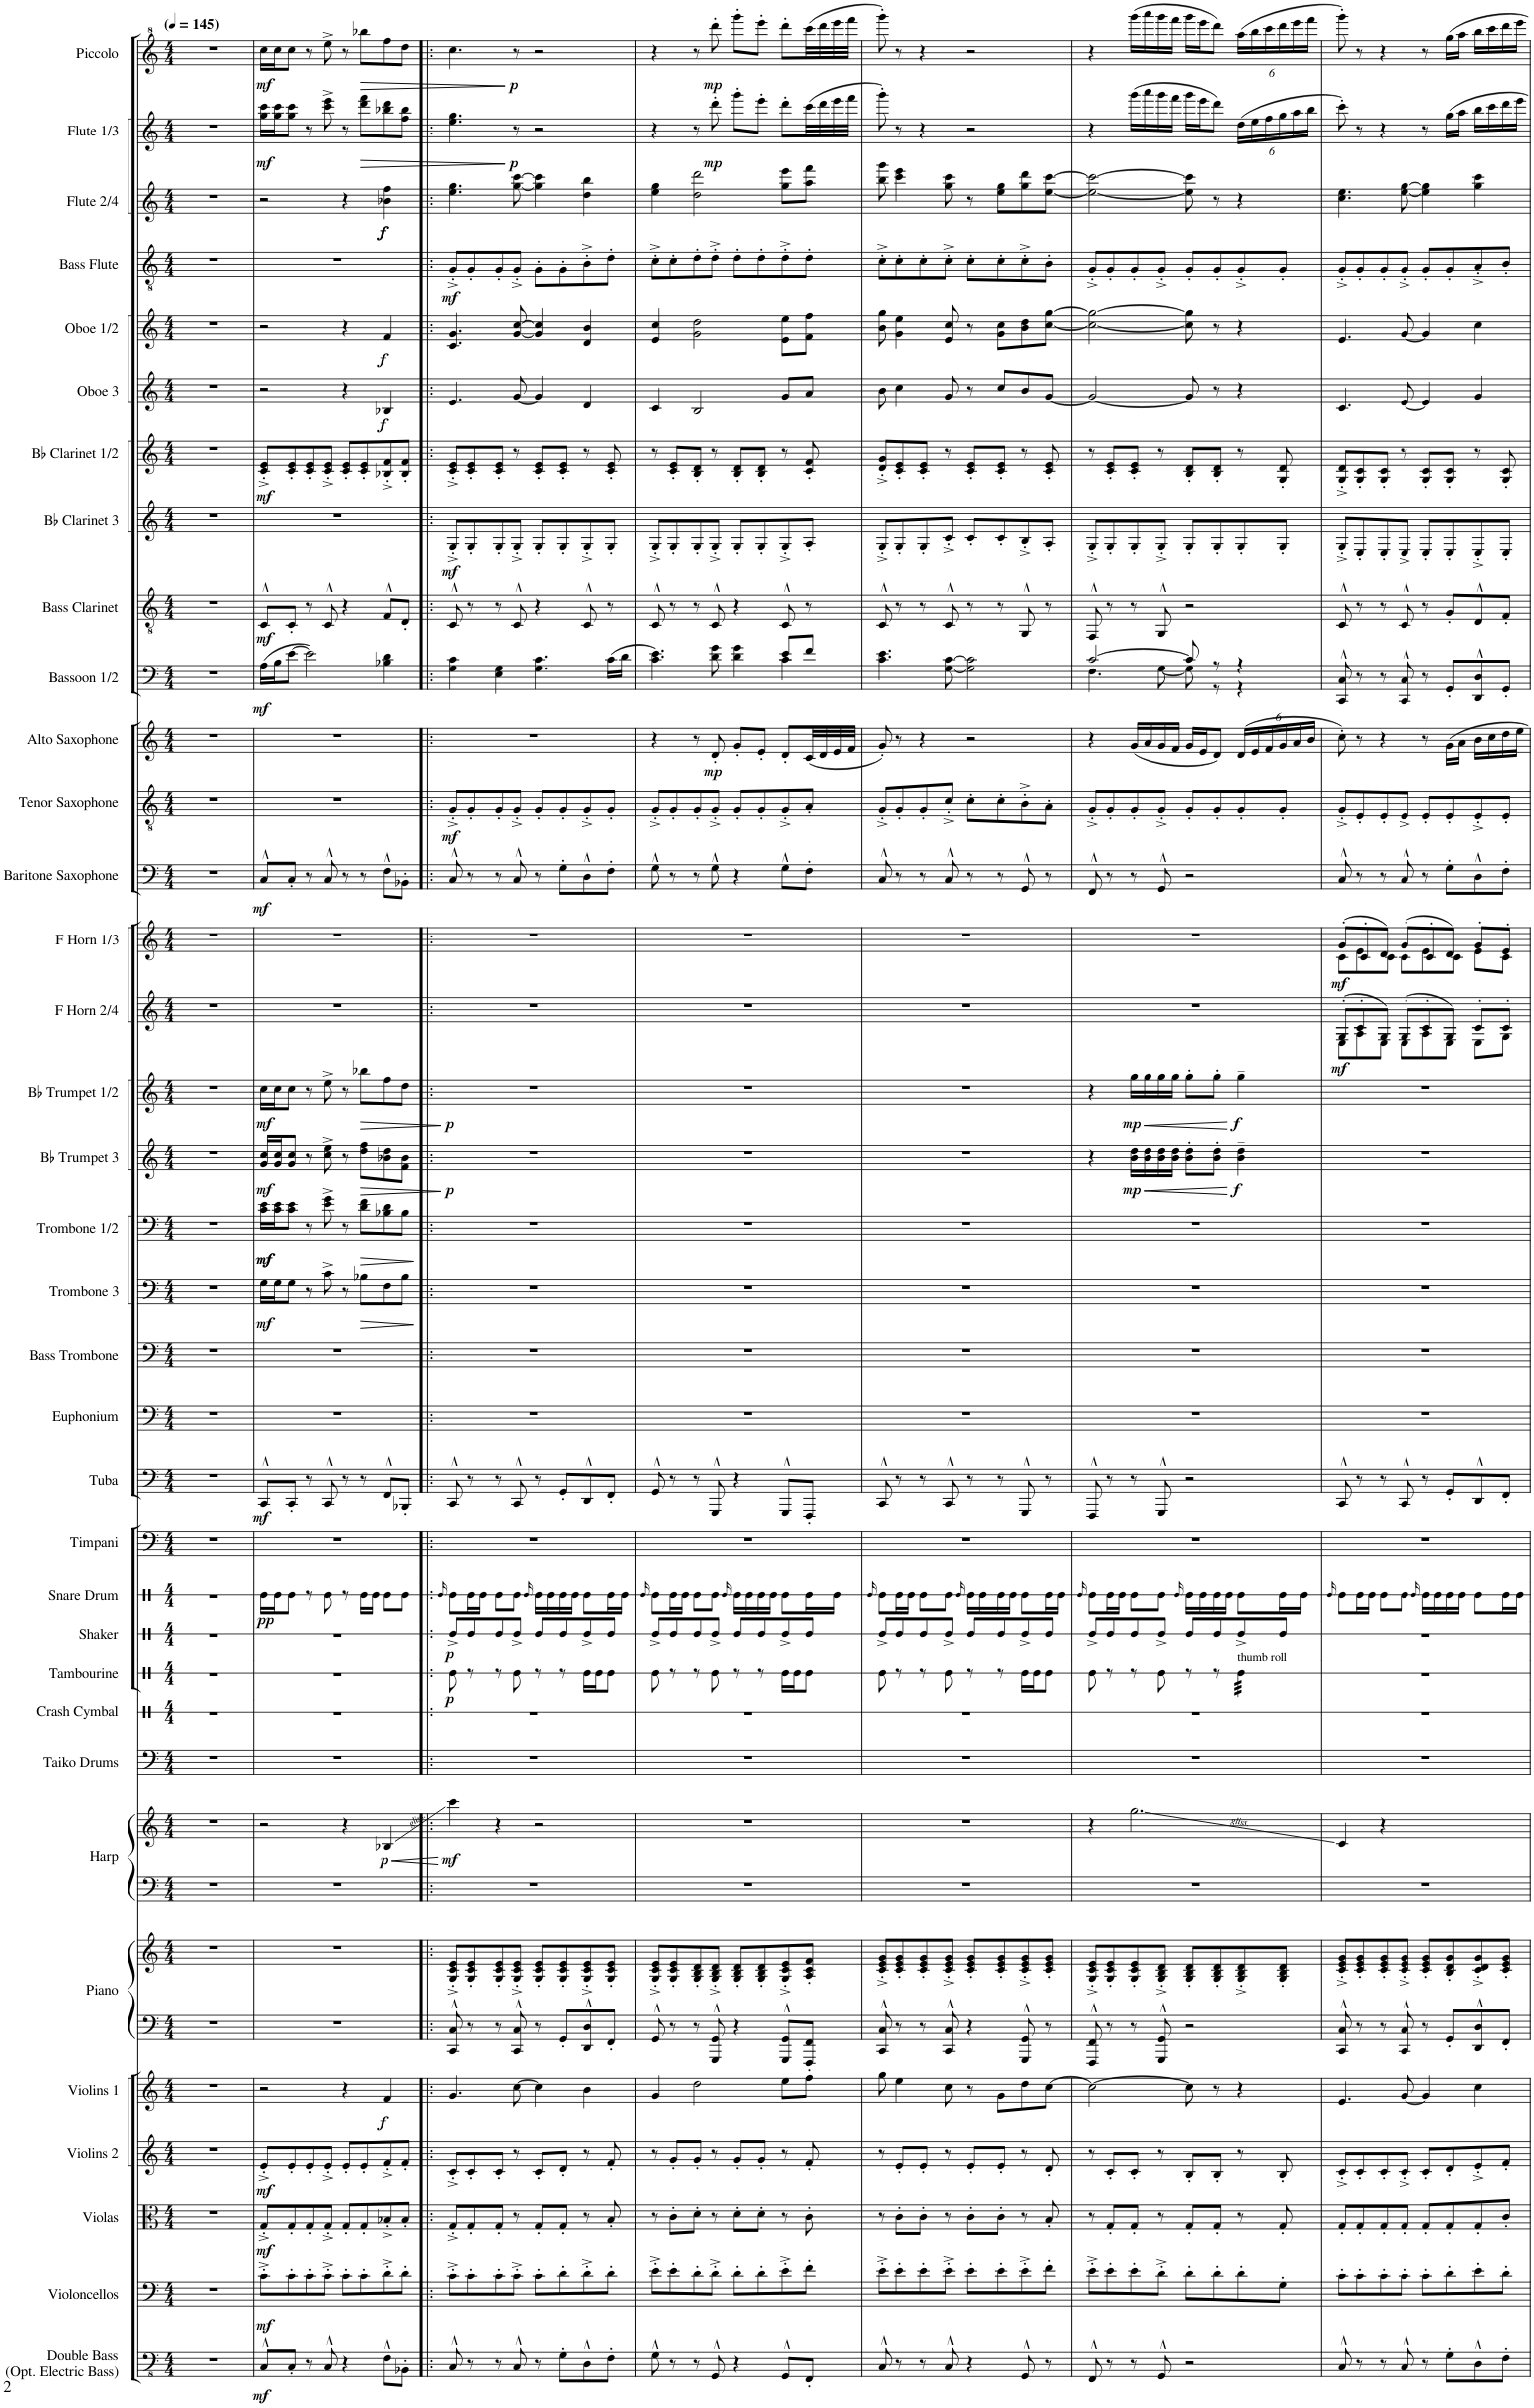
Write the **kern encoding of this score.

**kern	**dynam	**kern	**dynam	**kern	**dynam	**kern	**dynam	**kern	**dynam	**kern	**kern	**kern	**kern	**dynam	**kern	**kern	**kern	**dynam	**kern	**dynam	**kern	**dynam	**kern	**kern	**dynam	**kern	**kern	**kern	**dynam	**kern	**dynam	**kern	**dynam	**kern	**dynam	**kern	**dynam	**kern	**dynam	**kern	**dynam	**kern	**dynam	**kern	**dynam	**kern	**dynam	**kern	**dynam	**kern	**dynam	**kern	**dynam	**kern	**dynam	**kern	**dynam	**kern	**dynam	**kern	**dynam	**kern	**dynam	**kern	**dynam
*part35	*part35	*part34	*part34	*part33	*part33	*part32	*part32	*part31	*part31	*part30	*part30	*part29	*part29	*part29	*part28	*part27	*part26	*part26	*part25	*part25	*part24	*part24	*part23	*part22	*part22	*part21	*part20	*part19	*part19	*part18	*part18	*part17	*part17	*part16	*part16	*part15	*part15	*part14	*part14	*part13	*part13	*part12	*part12	*part11	*part11	*part10	*part10	*part9	*part9	*part8	*part8	*part7	*part7	*part6	*part6	*part5	*part5	*part4	*part4	*part3	*part3	*part2	*part2	*part1	*part1
*staff37	*staff37	*staff36	*staff36	*staff35	*staff35	*staff34	*staff34	*staff33	*staff33	*staff32	*staff31	*staff30	*staff29	*staff29/30	*staff28	*staff27	*staff26	*staff26	*staff25	*staff25	*staff24	*staff24	*staff23	*staff22	*staff22	*staff21	*staff20	*staff19	*staff19	*staff18	*staff18	*staff17	*staff17	*staff16	*staff16	*staff15	*staff15	*staff14	*staff14	*staff13	*staff13	*staff12	*staff12	*staff11	*staff11	*staff10	*staff10	*staff9	*staff9	*staff8	*staff8	*staff7	*staff7	*staff6	*staff6	*staff5	*staff5	*staff4	*staff4	*staff3	*staff3	*staff2	*staff2	*staff1	*staff1
*I"Double Bass  (Opt. Electric Bass)	*	*I"Violoncellos	*	*I"Violas	*	*I"Violins 2	*	*I"Violins 1	*	*I"Piano	*	*I"Harp	*	*	*I"Taiko Drums	*I"Crash Cymbal	*I"Tambourine	*	*I"Shaker	*	*I"Snare Drum	*	*I"Timpani	*I"Tuba	*	*I"Euphonium	*I"Bass Trombone	*I"Trombone 3	*	*I"Trombone 1/2	*	*I"Bb Trumpet 3	*	*I"Bb Trumpet 1/2	*	*I"F Horn 2/4	*	*I"F Horn 1/3	*	*I"Baritone Saxophone	*	*I"Tenor Saxophone	*	*I"Alto Saxophone	*	*I"Bassoon 1/2	*	*I"Bass Clarinet	*	*I"Bb Clarinet 3	*	*I"Bb Clarinet 1/2	*	*I"Oboe 3	*	*I"Oboe 1/2	*	*I"Bass Flute	*	*I"Flute 2/4	*	*I"Flute 1/3	*	*I"Piccolo	*
*I'Db.	*	*I'Vcs.	*	*I'Vlas.	*	*I'Vlns. 2	*	*I'Vlns. 1	*	*I'Pno.	*	*I'Hrp.	*	*	*I'T. Dr.	*I'Cr. Cym.	*I'Tamb.	*	*I'Sh.	*	*I'Sn. Dr.	*	*I'Timp.	*I'Tba.	*	*I'Euph.	*I'B. Tbn.	*I'Tbn. 3	*	*I'Tbn. 1/2	*	*I'Bb Tpt. 3	*	*I'Bb Tpt. 1/2	*	*I'F Hn. 2/4	*	*I'F Hn. 1/3	*	*I'Bar. Sax.	*	*I'T. Sax.	*	*I'A. Sax.	*	*I'Bsn. 1/2	*	*I'B. Cl.	*	*I'Bb Cl. 3	*	*I'Bb Cl. 1/2	*	*I'Ob. 3	*	*I'Ob. 1/2	*	*I'B. Fl.	*	*I'Fl. 2/4	*	*I'Fl. 1/3	*	*I'Picc.	*
*	*	*	*	*	*	*	*	*	*	*	*	*	*	*	*	*stria1	*stria1	*	*stria1	*	*stria1	*	*	*	*	*	*	*	*	*	*	*	*	*	*	*	*	*	*	*	*	*	*	*	*	*	*	*	*	*	*	*	*	*	*	*	*	*	*	*	*	*	*	*	*
*clefFv4	*	*clefF4	*	*clefC3	*	*clefG2	*	*clefG2	*	*clefF4	*clefG2	*clefF4	*clefG2	*	*clefF4	*clefX	*clefX	*	*clefX	*	*clefX	*	*clefF4	*clefF4	*	*clefF4	*clefF4	*clefF4	*	*clefF4	*	*clefG2	*	*clefG2	*	*clefG2	*	*clefG2	*	*clefF4	*	*clefGv2	*	*clefG2	*	*clefF4	*	*clefGv2	*	*clefG2	*	*clefG2	*	*clefG2	*	*clefG2	*	*clefGv2	*	*clefG2	*	*clefG2	*	*clefG^2	*
*	*	*	*	*	*	*	*	*	*	*	*	*	*	*	*	*	*	*	*	*	*	*	*	*	*	*	*	*	*	*	*	*ITrd1c2	*	*ITrd1c2	*	*ITrd4c7	*	*ITrd4c7	*	*ITrd12c21	*	*ITrd8c14	*	*ITrd5c9	*	*	*	*ITrd8c14	*	*ITrd1c2	*	*ITrd1c2	*	*	*	*	*	*	*	*	*	*	*	*ITrd-7c-12	*
*k[]	*	*k[]	*	*k[]	*	*k[]	*	*k[]	*	*k[]	*k[]	*k[]	*k[]	*	*k[]	*k[]	*k[]	*	*k[]	*	*k[]	*	*k[]	*k[]	*	*k[]	*k[]	*k[]	*	*k[]	*	*k[]	*	*k[]	*	*k[]	*	*k[]	*	*k[]	*	*k[]	*	*k[]	*	*k[]	*	*k[]	*	*k[]	*	*k[]	*	*k[]	*	*k[]	*	*k[]	*	*k[]	*	*k[]	*	*k[]	*
*M4/4	*	*M4/4	*	*M4/4	*	*M4/4	*	*M4/4	*	*M4/4	*M4/4	*M4/4	*M4/4	*	*M4/4	*M4/4	*M4/4	*	*M4/4	*	*M4/4	*	*M4/4	*M4/4	*	*M4/4	*M4/4	*M4/4	*	*M4/4	*	*M4/4	*	*M4/4	*	*M4/4	*	*M4/4	*	*M4/4	*	*M4/4	*	*M4/4	*	*M4/4	*	*M4/4	*	*M4/4	*	*M4/4	*	*M4/4	*	*M4/4	*	*M4/4	*	*M4/4	*	*M4/4	*	*M4/4	*
*MM145	*	*MM145	*	*MM145	*	*MM145	*	*MM145	*	*MM145	*MM145	*MM145	*MM145	*	*MM145	*MM145	*MM145	*	*MM145	*	*MM145	*	*MM145	*MM145	*	*MM145	*MM145	*MM145	*	*MM145	*	*MM145	*	*MM145	*	*MM145	*	*MM145	*	*MM145	*	*MM145	*	*MM145	*	*MM145	*	*MM145	*	*MM145	*	*MM145	*	*MM145	*	*MM145	*	*MM145	*	*MM145	*	*MM145	*	*MM145	*
=1	=1	=1	=1	=1	=1	=1	=1	=1	=1	=1	=1	=1	=1	=1	=1	=1	=1	=1	=1	=1	=1	=1	=1	=1	=1	=1	=1	=1	=1	=1	=1	=1	=1	=1	=1	=1	=1	=1	=1	=1	=1	=1	=1	=1	=1	=1	=1	=1	=1	=1	=1	=1	=1	=1	=1	=1	=1	=1	=1	=1	=1	=1	=1	=1	=1
1r	.	1r	.	1r	.	1r	.	1r	.	1r	1r	1r	1r	.	1r	1r	1r	.	1r	.	1r	.	1r	1r	.	1r	1r	1r	.	1r	.	1r	.	1r	.	1r	.	1r	.	1r	.	1r	.	1r	.	1r	.	1r	.	1r	.	1r	.	1r	.	1r	.	1r	.	1r	.	1r	.	1r	.
=2	=2	=2	=2	=2	=2	=2	=2	=2	=2	=2	=2	=2	=2	=2	=2	=2	=2	=2	=2	=2	=2	=2	=2	=2	=2	=2	=2	=2	=2	=2	=2	=2	=2	=2	=2	=2	=2	=2	=2	=2	=2	=2	=2	=2	=2	=2	=2	=2	=2	=2	=2	=2	=2	=2	=2	=2	=2	=2	=2	=2	=2	=2	=2	=2	=2
!	!LO:DY:b	!	!LO:DY:b	!	!LO:DY:b	!	!LO:DY:b	!	!	!	!	!	!	!	!	!	!	!	!	!	!	!LO:DY:b	!	!	!LO:DY:b	!	!	!	!LO:DY:b	!	!LO:DY:b	!	!	!	!	!	!	!	!	!	!	!	!	!	!	!	!	!	!	!	!	!	!	!	!	!	!	!	!	!	!	!	!	!	!
!	!	!	!	!	!	!	!	!	!	!	!	!	!	!	!	!	!	!	!	!	!	!	!	!	!	!	!	!	!	!	!LO:DY:n=1:b	!	!LO:DY:b	!	!LO:DY:b	!	!	!	!	!	!LO:DY:b	!	!	!	!	!	!LO:DY:b	!	!LO:DY:b	!	!	!	!LO:DY:b	!	!	!	!	!	!	!	!	!	!LO:DY:b	!	!LO:DY:b
8CC^^/L	mf	8c'^\L	mf	8G'^/L	mf	8e'^/L	mf	2r	.	1r	1r	1r	2r	.	1r	1r	1r	.	1r	.	16Re\LL	pp	1r	8CC^^/L	mf	1r	1r	16G\LL	mf	16c\ 16e\LL	mf mf	16g/ 16cc/LL	mf	16cc\LL	mf	1r	.	1r	.	8C^^/L	mf	1r	.	1r	.	(16A\LL	mf	8C^^/L	mf	1r	.	8c/'^ 8e/'^L	mf	2r	.	2r	.	1r	.	2r	.	16gg\ 16ccc\LL	mf	16ccc\LL	mf
.	.	.	.	.	.	.	.	.	.	.	.	.	.	.	.	.	.	.	.	.	16Re\J	.	.	.	.	.	.	16G\J	.	16c\ 16e\J	.	16g/ 16cc/J	.	16cc\J	.	.	.	.	.	.	.	.	.	.	.	16B\J	.	.	.	.	.	.	.	.	.	.	.	.	.	.	.	16gg\ 16ccc\J	.	16ccc\J	.
8CC'/J	.	8c'\	.	8G'/	.	8e'/	.	.	.	.	.	.	.	.	.	.	.	.	.	.	8Re\J	.	.	8CC'/J	.	.	.	8G\J	.	8c\ 8e\J	.	8g/ 8cc/J	.	8cc\J	.	.	.	.	.	8C'/J	.	.	.	.	.	[8e\J	.	8C'/J	.	.	.	8c/' 8e/'	.	.	.	.	.	.	.	.	.	8gg\ 8ccc\J	.	8ccc\J	.
8r	.	8c'\	.	8G'/	.	8e'/	.	.	.	.	.	.	.	.	.	.	.	.	.	.	8r	.	.	8r	.	.	.	8r	.	8r	.	8r	.	8r	.	.	.	.	.	8r	.	.	.	.	.	2e\])	.	8r	.	.	.	8c/' 8e/'	.	.	.	.	.	.	.	.	.	8r	.	8r	.
8CC^^/	.	8c'^\J	.	8G'^/J	.	8e'^/J	.	.	.	.	.	.	.	.	.	.	.	.	.	.	8Re\	.	.	8CC^^/	.	.	.	8c^\	.	8e\^ 8g\^	.	8cc\^ 8ee\^	.	8ee^\	.	.	.	.	.	8C^^/	.	.	.	.	.	.	.	8C^^/	.	.	.	8c/'^ 8e/'^J	.	.	.	.	.	.	.	.	.	8ccc\^ 8eee\^	.	8eee^\	.
4r	.	8c'\L	.	8G'/L	.	8e'/L	.	4r	.	.	.	.	4r	.	.	.	.	.	.	.	8r	.	.	8r	.	.	.	8r	.	8r	.	8r	.	8r	.	.	.	.	.	8r	.	.	.	.	.	.	.	4r	.	.	.	8c/' 8e/'L	.	4r	.	4r	.	.	.	4r	.	8r	.	8r	.
!	!	!	!	!	!	!	!	!	!	!	!	!	!	!	!	!	!	!	!	!	!	!	!	!	!	!	!	!	!LO:HP:b	!	!LO:HP:b	!	!LO:HP:b	!	!LO:HP:b	!	!	!	!	!	!	!	!	!	!	!	!	!	!	!	!	!	!	!	!	!	!	!	!	!	!	!	!LO:HP:b	!	!LO:HP:b
.	.	8c'\	.	8G'/	.	8e'/	.	.	.	.	.	.	.	.	.	.	.	.	.	.	16Re\LL	.	.	8r	.	.	.	8B-X\L	>	8d\ 8f\L	>	8dd\ 8ff\L	>	8bb-X\L	>	.	.	.	.	8r	.	.	.	.	.	.	.	.	.	.	.	8c/' 8e/'	.	.	.	.	.	.	.	.	.	8ddd\ 8fff\L	>	8bbb-X\L	>
.	.	.	.	.	.	.	.	.	.	.	.	.	.	.	.	.	.	.	.	.	16Re\JJ	.	.	.	.	.	.	.	.	.	.	.	.	.	.	.	.	.	.	.	.	.	.	.	.	.	.	.	.	.	.	.	.	.	.	.	.	.	.	.	.	.	.	.	.
!	!	!	!	!	!	!	!	!	!LO:DY:b	!	!	!	!	!LO:HP:b	!	!	!	!	!	!	!	!	!	!	!	!	!	!	!	!	!	!	!	!	!	!	!	!	!	!	!	!	!	!	!	!	!	!	!	!	!	!	!	!	!	!	!	!	!	!	!	!	!	!	!
!	!	!	!	!	!	!	!	!	!	!	!	!	!	!LO:DY:n=1:b	!	!	!	!	!	!	!	!	!	!	!	!	!	!	!	!	!	!	!	!	!	!	!	!	!	!	!	!	!	!	!	!	!	!	!	!	!	!	!	!	!LO:DY:b	!	!LO:DY:b	!	!	!	!LO:DY:b	!	!	!	!
!	!	!	!	!	!	!	!	!	!	!	!	!	!	!	!	!	!	!	!	!	!	!	!	!	!	!	!	!	!	!	!	!	!	!	!	!	!	!	!	!	!	!	!	!	!	!	!	!	!	!	!	!	!	!	!	!	!	!	!	!	!LO:DY:n=1:b	!	!	!	!
8FF^^\L	.	8d'^\	.	8B-X'^/	.	8f'^/	.	4f/	f	.	.	.	4B-X/	< p	.	.	.	.	.	.	8Re\L	.	.	8FF^^/L	.	.	.	8F\	.	8B-X\ 8d\	.	8b-X\ 8dd\	.	8ff\	.	.	.	.	.	8F^^\L	.	.	.	.	.	4B-X\ 4d\	.	8F^^/L	.	.	.	8B-X/'^ 8f/'^	.	4B-X/	f	4f/	f	.	.	4b-X\ 4ff\	f f	8bb-X\ 8ddd\	.	8fff\	.
8BBB-X'\J	.	8d'\J	.	8B-'/J	.	8f'/J	.	.	.	.	.	.	.	.	.	.	.	.	.	.	8Re\J	.	.	8BBB-X'/J	.	.	.	8B-\J	.	8B-\J	.	8f\ 8b-\J	.	8dd\J	.	.	.	.	.	8BB-X'\J	.	.	.	.	.	.	.	8D'/J	.	.	.	8B-/' 8f/'J	.	.	.	.	.	.	.	.	.	8ff\ 8bb-\J	.	8ddd\J	.
.	.	.	.	.	.	.	.	.	.	.	.	.	.	[	.	.	.	.	.	.	.	.	.	.	.	.	.	.	]	.	]	.	]	.	]	.	.	.	.	.	.	.	.	.	.	.	.	.	.	.	.	.	.	.	.	.	.	.	.	.	.	.	.	.	.
=3!|:	=3!|:	=3!|:	=3!|:	=3!|:	=3!|:	=3!|:	=3!|:	=3!|:	=3!|:	=3!|:	=3!|:	=3!|:	=3!|:	=3!|:	=3!|:	=3!|:	=3!|:	=3!|:	=3!|:	=3!|:	=3!|:	=3!|:	=3!|:	=3!|:	=3!|:	=3!|:	=3!|:	=3!|:	=3!|:	=3!|:	=3!|:	=3!|:	=3!|:	=3!|:	=3!|:	=3!|:	=3!|:	=3!|:	=3!|:	=3!|:	=3!|:	=3!|:	=3!|:	=3!|:	=3!|:	=3!|:	=3!|:	=3!|:	=3!|:	=3!|:	=3!|:	=3!|:	=3!|:	=3!|:	=3!|:	=3!|:	=3!|:	=3!|:	=3!|:	=3!|:	=3!|:	=3!|:	=3!|:	=3!|:	=3!|:
.	.	.	.	.	.	.	.	.	.	.	.	.	.	.	.	.	.	.	.	.	16qRe/	.	.	.	.	.	.	.	.	.	.	.	.	.	.	.	.	.	.	.	.	.	.	.	.	.	.	.	.	.	.	.	.	.	.	.	.	.	.	.	.	.	.	.	.
!	!	!	!	!	!	!	!	!	!	!	!	!	!	!LO:DY:b	!	!	!	!LO:DY:b	!	!LO:DY:b	!	!	!	!	!	!	!	!	!	!	!	!	!LO:DY:b	!	!LO:DY:b	!	!	!	!	!	!	!	!LO:DY:b	!	!	!	!	!	!	!	!LO:DY:b	!	!	!	!	!	!	!	!LO:DY:b	!	!	!	!	!	!
8CC^^/	.	8c'^\L	.	8G'^/L	.	8c'^/L	.	4.g/	.	8CC/^^ 8C/^^	8G/'^ 8c/'^ 8e/'^L	1r	4ccc\	mf	1r	1r	8Re\	p	8Re^/L	p	8Re\L	.	1r	8CC^^/	.	1r	1r	1r	.	1r	.	1r	p	1r	p	1r	.	1r	.	8C^^/	.	8G'^/L	mf	1r	.	4G\ 4c\	.	8C^^/	.	8G'^/L	mf	8c/'^ 8e/'^L	.	4.e/	.	4.c/ 4.g/	.	8G'^/L	mf	4.ee\ 4.gg\	.	4.ee\ 4.gg\	.	4.ccc\	.
8r	.	8c'\	.	8G'/	.	8c'/	.	.	.	8r	8G/' 8c/' 8e/'	.	.	.	.	.	8r	.	8Re/	.	16Re\L	.	.	8r	.	.	.	.	.	.	.	.	.	.	.	.	.	.	.	8r	.	8G'/	.	.	.	.	.	8r	.	8G'/	.	8c/' 8e/'	.	.	.	.	.	8G'/	.	.	.	.	.	.	.
.	.	.	.	.	.	.	.	.	.	.	.	.	.	.	.	.	.	.	.	.	16Re\JJ	.	.	.	.	.	.	.	.	.	.	.	.	.	.	.	.	.	.	.	.	.	.	.	.	.	.	.	.	.	.	.	.	.	.	.	.	.	.	.	.	.	.	.	.
8r	.	8c'\	.	8G'/J	.	8c'/J	.	.	.	8r	8G/' 8c/' 8e/'	.	4r	.	.	.	8r	.	8Re/	.	8Re\L	.	.	8r	.	.	.	.	.	.	.	.	.	.	.	.	.	.	.	8r	.	8G'/	.	.	.	4E\ 4G\	.	8r	.	8G'/	.	8c/' 8e/'J	.	.	.	.	.	8G'/	.	.	.	.	.	.	.
!	!	!	!	!	!	!	!	!	!	!	!	!	!	!	!	!	!	!	!	!	!	!	!	!	!	!	!	!	!	!	!	!	!	!	!	!	!	!	!	!	!	!	!	!	!	!	!	!	!	!	!	!	!	!	!	!	!	!	!	!	!	!	!LO:DY:n=1:b	!	!LO:DY:n=1:b
8CC^^/	.	8c'^\J	.	8r	.	8r	.	[8cc\	.	8CC/^^ 8C/^^	8G/'^ 8c/'^ 8e/'^J	.	.	.	.	.	8Re\	.	8Re^/J	.	8Re\J	.	.	8CC^^/	.	.	.	.	.	.	.	.	.	.	.	.	.	.	.	8C^^/	.	8G'^/J	.	.	.	.	.	8C^^/	.	8G'^/J	.	8r	.	[8g/	.	[8g/ [8cc/	.	8G'^/J	.	[8gg\ [8ccc\	.	8r	] p	8r	] p
.	.	.	.	.	.	.	.	.	.	.	.	.	.	.	.	.	.	.	.	.	16qRe/	.	.	.	.	.	.	.	.	.	.	.	.	.	.	.	.	.	.	.	.	.	.	.	.	.	.	.	.	.	.	.	.	.	.	.	.	.	.	.	.	.	.	.	.
8r	.	8c'\L	.	8G'/L	.	8c'/L	.	4cc\]	.	8r	8G/' 8c/' 8e/'L	.	2r	.	.	.	8r	.	8Re/L	.	16Re\LL	.	.	8r	.	.	.	.	.	.	.	.	.	.	.	.	.	.	.	8r	.	8G'/L	.	.	.	4.G\ 4.c\	.	4r	.	8G'/L	.	8c/' 8e/'L	.	4g/]	.	4g/] 4cc/]	.	8G'\L	.	4gg\] 4ccc\]	.	2r	.	2r	.
.	.	.	.	.	.	.	.	.	.	.	.	.	.	.	.	.	.	.	.	.	16Re\	.	.	.	.	.	.	.	.	.	.	.	.	.	.	.	.	.	.	.	.	.	.	.	.	.	.	.	.	.	.	.	.	.	.	.	.	.	.	.	.	.	.	.	.
8GG'\L	.	8d'\	.	8G'/J	.	8d'/J	.	.	.	8GG'/L	8G/' 8c/' 8e/'	.	.	.	.	.	8r	.	8Re/	.	16Re\	.	.	8GG'/L	.	.	.	.	.	.	.	.	.	.	.	.	.	.	.	8G'\L	.	8G'/	.	.	.	.	.	.	.	8G'/	.	8c/' 8e/'J	.	.	.	.	.	8G'\	.	.	.	.	.	.	.
.	.	.	.	.	.	.	.	.	.	.	.	.	.	.	.	.	.	.	.	.	16Re\JJ	.	.	.	.	.	.	.	.	.	.	.	.	.	.	.	.	.	.	.	.	.	.	.	.	.	.	.	.	.	.	.	.	.	.	.	.	.	.	.	.	.	.	.	.
8DD^^\	.	8d'^\	.	8r	.	8r	.	4b\	.	8DD/^^ 8D/^^	8G/'^ 8c/'^ 8e/'^	.	.	.	.	.	16Re\LL	.	8Re^/	.	8Re\L	.	.	8DD^^/	.	.	.	.	.	.	.	.	.	.	.	.	.	.	.	8D^^\	.	8G'^/	.	.	.	.	.	8C^^/	.	8G'^/	.	8r	.	4d/	.	4d/ 4b/	.	8B'^\	.	4dd\ 4bb\	.	.	.	.	.
.	.	.	.	.	.	.	.	.	.	.	.	.	.	.	.	.	16Re\J	.	.	.	.	.	.	.	.	.	.	.	.	.	.	.	.	.	.	.	.	.	.	.	.	.	.	.	.	.	.	.	.	.	.	.	.	.	.	.	.	.	.	.	.	.	.	.	.
8FF'\J	.	8d'\J	.	8B'/	.	8f'/	.	.	.	8FF'/J	8G/' 8c/' 8e/'J	.	.	.	.	.	8Re\J	.	8Re/J	.	16Re\L	.	.	8FF'/J	.	.	.	.	.	.	.	.	.	.	.	.	.	.	.	8F'\J	.	8G'/J	.	.	.	(16c\LL	.	8r	.	8G'/J	.	8c/' 8e/'	.	.	.	.	.	8d'\J	.	.	.	.	.	.	.
.	.	.	.	.	.	.	.	.	.	.	.	.	.	.	.	.	.	.	.	.	16Re\JJ	.	.	.	.	.	.	.	.	.	.	.	.	.	.	.	.	.	.	.	.	.	.	.	.	16d\JJ	.	.	.	.	.	.	.	.	.	.	.	.	.	.	.	.	.	.	.
=4	=4	=4	=4	=4	=4	=4	=4	=4	=4	=4	=4	=4	=4	=4	=4	=4	=4	=4	=4	=4	=4	=4	=4	=4	=4	=4	=4	=4	=4	=4	=4	=4	=4	=4	=4	=4	=4	=4	=4	=4	=4	=4	=4	=4	=4	=4	=4	=4	=4	=4	=4	=4	=4	=4	=4	=4	=4	=4	=4	=4	=4	=4	=4	=4	=4
.	.	.	.	.	.	.	.	.	.	.	.	.	.	.	.	.	.	.	.	.	16qRe/	.	.	.	.	.	.	.	.	.	.	.	.	.	.	.	.	.	.	.	.	.	.	.	.	.	.	.	.	.	.	.	.	.	.	.	.	.	.	.	.	.	.	.	.
*	*	*	*	*	*	*	*	*	*	*	*	*	*	*	*	*	*	*	*	*	*	*	*	*	*	*	*	*	*	*	*	*	*	*	*	*	*	*	*	*	*	*	*	*	*	*^	*	*	*	*	*	*	*	*	*	*	*	*	*	*	*	*	*	*	*
8GG^^\	.	8e'^\L	.	8r	.	8r	.	4g/	.	8GG^^/	8G/'^ 8c/'^ 8e/'^L	1r	1r	.	1r	1r	8Re\	.	8Re^/L	.	8Re\L	.	1r	8GG^^/	.	1r	1r	1r	.	1r	.	1r	.	1r	.	1r	.	1r	.	8G^^\	.	8G'^/L	.	4r	.	4.c\ 4.e\)	2.ryy	.	8C^^/	.	8G'^/L	.	8r	.	4c/	.	4e/ 4cc/	.	8c'^\L	.	4ee\ 4gg\	.	4r	.	4r	.
8r	.	8e'\	.	8c'\L	.	8g'/L	.	.	.	8r	8G/' 8c/' 8e/'	.	.	.	.	.	8r	.	8Re/	.	16Re\L	.	.	8r	.	.	.	.	.	.	.	.	.	.	.	.	.	.	.	8r	.	8G'/	.	.	.	.	.	.	8r	.	8G'/	.	8c/' 8e/'L	.	.	.	.	.	8c'\	.	.	.	.	.	.	.
.	.	.	.	.	.	.	.	.	.	.	.	.	.	.	.	.	.	.	.	.	16Re\JJ	.	.	.	.	.	.	.	.	.	.	.	.	.	.	.	.	.	.	.	.	.	.	.	.	.	.	.	.	.	.	.	.	.	.	.	.	.	.	.	.	.	.	.	.	.
8r	.	8d'\	.	8d'\J	.	8g'/J	.	2dd\	.	8r	8G/' 8B/' 8d/'	.	.	.	.	.	8r	.	8Re/	.	8Re\L	.	.	8r	.	.	.	.	.	.	.	.	.	.	.	.	.	.	.	8r	.	8G'/	.	8r	.	.	.	.	8r	.	8G'/	.	8B/' 8d/'J	.	2B/	.	2g\ 2dd\	.	8d'\	.	2dd\ 2ddd\	.	8r	.	8r	.
!	!	!	!	!	!	!	!	!	!	!	!	!	!	!	!	!	!	!	!	!	!	!	!	!	!	!	!	!	!	!	!	!	!	!	!	!	!	!	!	!	!	!	!	!	!LO:DY:b	!	!	!	!	!	!	!	!	!	!	!	!	!	!	!	!	!	!	!LO:DY:b	!	!LO:DY:b
8GGG^^/	.	8d'^\J	.	8r	.	8r	.	.	.	8GGG/^^ 8GG/^^	8G/'^ 8B/'^ 8d/'^J	.	.	.	.	.	8Re\	.	8Re^/J	.	8Re\J	.	.	8GGG^^/	.	.	.	.	.	.	.	.	.	.	.	.	.	.	.	8G^^\	.	8G'^/J	.	8d'/	mp	8d\ 8g\	.	.	8C^^/	.	8G'^/J	.	8r	.	.	.	.	.	8d'^\J	.	.	.	8ddd'\	mp	8dddd'\	mp
.	.	.	.	.	.	.	.	.	.	.	.	.	.	.	.	.	.	.	.	.	16qRe/	.	.	.	.	.	.	.	.	.	.	.	.	.	.	.	.	.	.	.	.	.	.	.	.	.	.	.	.	.	.	.	.	.	.	.	.	.	.	.	.	.	.	.	.	.
4r	.	8d'\L	.	8d'\L	.	8g'/L	.	.	.	4r	8G/' 8B/' 8d/'L	.	.	.	.	.	8r	.	8Re/L	.	16Re\LL	.	.	4r	.	.	.	.	.	.	.	.	.	.	.	.	.	.	.	4r	.	8G'/L	.	8g'/L	.	4d\ 4g\	.	.	4r	.	8G'/L	.	8B/' 8d/'L	.	.	.	.	.	8d'\L	.	.	.	8ggg'\L	.	8gggg'\L	.
.	.	.	.	.	.	.	.	.	.	.	.	.	.	.	.	.	.	.	.	.	16Re\	.	.	.	.	.	.	.	.	.	.	.	.	.	.	.	.	.	.	.	.	.	.	.	.	.	.	.	.	.	.	.	.	.	.	.	.	.	.	.	.	.	.	.	.	.
.	.	8d'\	.	8d'\J	.	8g'/J	.	.	.	.	8G/' 8B/' 8d/'	.	.	.	.	.	8r	.	8Re/	.	16Re\	.	.	.	.	.	.	.	.	.	.	.	.	.	.	.	.	.	.	.	.	8G'/	.	8e'/J	.	.	.	.	.	.	8G'/	.	8B/' 8d/'J	.	.	.	.	.	8d'\	.	.	.	8eee'\J	.	8eeee'\J	.
.	.	.	.	.	.	.	.	.	.	.	.	.	.	.	.	.	.	.	.	.	16Re\JJ	.	.	.	.	.	.	.	.	.	.	.	.	.	.	.	.	.	.	.	.	.	.	.	.	.	.	.	.	.	.	.	.	.	.	.	.	.	.	.	.	.	.	.	.	.
8GGG^^/L	.	8e'^\	.	8r	.	8r	.	8ee\L	.	8GGG/^^ 8GG/^^L	8G/'^ 8c/'^ 8e/'^	.	.	.	.	.	16Re\LL	.	8Re^/	.	8Re\L	.	.	8GGG^^/L	.	.	.	.	.	.	.	.	.	.	.	.	.	.	.	8G^^\L	.	8G'^/	.	8d'/L	.	8e/L	4c\	.	8C^^/	.	8G'^/	.	8r	.	8g/L	.	8e\ 8ee\L	.	8d'^\	.	8gg\ 8eee\L	.	8ddd'\L	.	8dddd'\L	.
.	.	.	.	.	.	.	.	.	.	.	.	.	.	.	.	.	16Re\J	.	.	.	.	.	.	.	.	.	.	.	.	.	.	.	.	.	.	.	.	.	.	.	.	.	.	.	.	.	.	.	.	.	.	.	.	.	.	.	.	.	.	.	.	.	.	.	.	.
8FFF'/J	.	8f'\J	.	8c'\	.	8f'/	.	8ff\J	.	8FFF/' 8FF/'J	8A/' 8c/' 8f/'J	.	.	.	.	.	8Re\J	.	8Re/J	.	16Re\L	.	.	8FFF'/J	.	.	.	.	.	.	.	.	.	.	.	.	.	.	.	8F'\J	.	8A'/J	.	(32c/LL	.	8f/J	.	.	8r	.	8A'/J	.	8c/' 8f/'	.	8a/J	.	8f\ 8ff\J	.	8d'\J	.	8aa\ 8fff\J	.	(32ccc\LL	.	(32cccc\LL	.
.	.	.	.	.	.	.	.	.	.	.	.	.	.	.	.	.	.	.	.	.	.	.	.	.	.	.	.	.	.	.	.	.	.	.	.	.	.	.	.	.	.	.	.	32d/	.	.	.	.	.	.	.	.	.	.	.	.	.	.	.	.	.	.	32ddd\	.	32dddd\	.
.	.	.	.	.	.	.	.	.	.	.	.	.	.	.	.	.	.	.	.	.	16Re\JJ	.	.	.	.	.	.	.	.	.	.	.	.	.	.	.	.	.	.	.	.	.	.	32e/	.	.	.	.	.	.	.	.	.	.	.	.	.	.	.	.	.	.	32eee\	.	32eeee\	.
.	.	.	.	.	.	.	.	.	.	.	.	.	.	.	.	.	.	.	.	.	.	.	.	.	.	.	.	.	.	.	.	.	.	.	.	.	.	.	.	.	.	.	.	32f/JJJ	.	.	.	.	.	.	.	.	.	.	.	.	.	.	.	.	.	.	32fff\JJJ	.	32ffff\JJJ	.
*	*	*	*	*	*	*	*	*	*	*	*	*	*	*	*	*	*	*	*	*	*	*	*	*	*	*	*	*	*	*	*	*	*	*	*	*	*	*	*	*	*	*	*	*	*	*v	*v	*	*	*	*	*	*	*	*	*	*	*	*	*	*	*	*	*	*	*
=5	=5	=5	=5	=5	=5	=5	=5	=5	=5	=5	=5	=5	=5	=5	=5	=5	=5	=5	=5	=5	=5	=5	=5	=5	=5	=5	=5	=5	=5	=5	=5	=5	=5	=5	=5	=5	=5	=5	=5	=5	=5	=5	=5	=5	=5	=5	=5	=5	=5	=5	=5	=5	=5	=5	=5	=5	=5	=5	=5	=5	=5	=5	=5	=5	=5
.	.	.	.	.	.	.	.	.	.	.	.	.	.	.	.	.	.	.	.	.	16qRe/	.	.	.	.	.	.	.	.	.	.	.	.	.	.	.	.	.	.	.	.	.	.	.	.	.	.	.	.	.	.	.	.	.	.	.	.	.	.	.	.	.	.	.	.
8CC^^/	.	8e'^\L	.	8r	.	8r	.	8gg\	.	8CC/^^ 8C/^^	8c/'^ 8e/'^ 8g/'^L	1r	1r	.	1r	1r	8Re\	.	8Re^/L	.	8Re\L	.	1r	8CC^^/	.	1r	1r	1r	.	1r	.	1r	.	1r	.	1r	.	1r	.	8C^^/	.	8G'^/L	.	8g'/)	.	4.c\ 4.e\	.	8C^^/	.	8G'^/L	.	8d/'^ 8g/'^L	.	8b\	.	8b\ 8gg\	.	8c'^\L	.	8bb\ 8ggg\	.	8ggg'\)	.	8gggg'\)	.
8r	.	8e'\	.	8c'\L	.	8e'/L	.	4ee\	.	8r	8c/' 8e/' 8g/'	.	.	.	.	.	8r	.	8Re/	.	16Re\L	.	.	8r	.	.	.	.	.	.	.	.	.	.	.	.	.	.	.	8r	.	8G'/	.	8r	.	.	.	8r	.	8G'/	.	8c/' 8e/'	.	4cc\	.	4g\ 4ee\	.	8c'\	.	4ccc\ 4eee\	.	8r	.	8r	.
.	.	.	.	.	.	.	.	.	.	.	.	.	.	.	.	.	.	.	.	.	16Re\JJ	.	.	.	.	.	.	.	.	.	.	.	.	.	.	.	.	.	.	.	.	.	.	.	.	.	.	.	.	.	.	.	.	.	.	.	.	.	.	.	.	.	.	.	.
8r	.	8e'\	.	8c'\J	.	8e'/J	.	.	.	8r	8c/' 8e/' 8g/'	.	.	.	.	.	8r	.	8Re/	.	8Re\L	.	.	8r	.	.	.	.	.	.	.	.	.	.	.	.	.	.	.	8r	.	8G'/	.	4r	.	.	.	8r	.	8G'/	.	8c/' 8e/'J	.	.	.	.	.	8c'\	.	.	.	4r	.	4r	.
8CC^^/	.	8e'^\J	.	8r	.	8r	.	8cc\	.	8CC/^^ 8C/^^	8c/'^ 8e/'^ 8g/'^J	.	.	.	.	.	8Re\	.	8Re^/J	.	8Re\J	.	.	8CC^^/	.	.	.	.	.	.	.	.	.	.	.	.	.	.	.	8C^^/	.	8c'^/J	.	.	.	[<8G\ [8c\	.	8C^^/	.	8c'^/J	.	8r	.	8g/	.	8e/ 8cc/	.	8c'^\J	.	8gg\ 8ccc\	.	.	.	.	.
.	.	.	.	.	.	.	.	.	.	.	.	.	.	.	.	.	.	.	.	.	16qRe/	.	.	.	.	.	.	.	.	.	.	.	.	.	.	.	.	.	.	.	.	.	.	.	.	.	.	.	.	.	.	.	.	.	.	.	.	.	.	.	.	.	.	.	.
4r	.	8e'\L	.	8c'\L	.	8e'/L	.	8r	.	4r	8c/' 8e/' 8g/'L	.	.	.	.	.	8r	.	8Re/L	.	16Re\LL	.	.	8r	.	.	.	.	.	.	.	.	.	.	.	.	.	.	.	8r	.	8c'\L	.	2r	.	2G\] 2c\]	.	8r	.	8c'/L	.	8c/' 8e/'L	.	8r	.	8r	.	8c'\L	.	8r	.	2r	.	2r	.
.	.	.	.	.	.	.	.	.	.	.	.	.	.	.	.	.	.	.	.	.	16Re\	.	.	.	.	.	.	.	.	.	.	.	.	.	.	.	.	.	.	.	.	.	.	.	.	.	.	.	.	.	.	.	.	.	.	.	.	.	.	.	.	.	.	.	.
.	.	8e'\	.	8c'\J	.	8e'/J	.	8g\L	.	.	8c/' 8e/' 8g/'	.	.	.	.	.	8r	.	8Re/	.	16Re\	.	.	8r	.	.	.	.	.	.	.	.	.	.	.	.	.	.	.	8r	.	8c'\	.	.	.	.	.	8r	.	8c'/	.	8c/' 8e/'J	.	8cc/L	.	8g\ 8cc\L	.	8c'\	.	8ee\ 8gg\L	.	.	.	.	.
.	.	.	.	.	.	.	.	.	.	.	.	.	.	.	.	.	.	.	.	.	16Re\JJ	.	.	.	.	.	.	.	.	.	.	.	.	.	.	.	.	.	.	.	.	.	.	.	.	.	.	.	.	.	.	.	.	.	.	.	.	.	.	.	.	.	.	.	.
8GGG^^/	.	8e'^\	.	8r	.	8r	.	8dd\	.	8GGG/^^ 8GG/^^	8c/'^ 8e/'^ 8g/'^	.	.	.	.	.	16Re\LL	.	8Re^/	.	8Re\L	.	.	8GGG^^/	.	.	.	.	.	.	.	.	.	.	.	.	.	.	.	8GG^^/	.	8B'^\	.	.	.	.	.	8GG^^/	.	8B'^/	.	8r	.	8b/	.	8b\ 8dd\	.	8c'^\	.	8gg\ 8ddd\	.	.	.	.	.
.	.	.	.	.	.	.	.	.	.	.	.	.	.	.	.	.	16Re\J	.	.	.	.	.	.	.	.	.	.	.	.	.	.	.	.	.	.	.	.	.	.	.	.	.	.	.	.	.	.	.	.	.	.	.	.	.	.	.	.	.	.	.	.	.	.	.	.
8r	.	8f'\J	.	8B'/	.	8d'/	.	[8cc\J	.	8r	8c/' 8e/' 8g/'J	.	.	.	.	.	8Re\J	.	8Re/J	.	16Re\L	.	.	8r	.	.	.	.	.	.	.	.	.	.	.	.	.	.	.	8r	.	8A'\J	.	.	.	.	.	8r	.	8A'/J	.	8c/' 8e/'	.	[8g/J	.	[8cc\ [8gg\J	.	8B'\J	.	[8ee\ [8ccc\J	.	.	.	.	.
.	.	.	.	.	.	.	.	.	.	.	.	.	.	.	.	.	.	.	.	.	16Re\JJ	.	.	.	.	.	.	.	.	.	.	.	.	.	.	.	.	.	.	.	.	.	.	.	.	.	.	.	.	.	.	.	.	.	.	.	.	.	.	.	.	.	.	.	.
=6	=6	=6	=6	=6	=6	=6	=6	=6	=6	=6	=6	=6	=6	=6	=6	=6	=6	=6	=6	=6	=6	=6	=6	=6	=6	=6	=6	=6	=6	=6	=6	=6	=6	=6	=6	=6	=6	=6	=6	=6	=6	=6	=6	=6	=6	=6	=6	=6	=6	=6	=6	=6	=6	=6	=6	=6	=6	=6	=6	=6	=6	=6	=6	=6	=6
.	.	.	.	.	.	.	.	.	.	.	.	.	.	.	.	.	.	.	.	.	16qRe/	.	.	.	.	.	.	.	.	.	.	.	.	.	.	.	.	.	.	.	.	.	.	.	.	.	.	.	.	.	.	.	.	.	.	.	.	.	.	.	.	.	.	.	.
*	*	*	*	*	*	*	*	*	*	*	*	*	*	*	*	*	*	*	*	*	*	*	*	*	*	*	*	*	*	*	*	*	*	*	*	*	*	*	*	*	*	*	*	*	*	*^	*	*	*	*	*	*	*	*	*	*	*	*	*	*	*	*	*	*	*
8FFF^^/	.	8e'^\L	.	8r	.	8r	.	2cc\_	.	8FFF/^^ 8FF/^^	8G/'^ 8c/'^ 8e/'^L	1r	4r	.	1r	1r	8Re\	.	8Re^/L	.	8Re\L	.	1r	8FFF^^/	.	1r	1r	1r	.	1r	.	4r	.	4r	.	1r	.	1r	.	8FF^^/	.	8G'^/L	.	4r	.	[2c/	4.F\	.	8FF^^/	.	8G'^/L	.	8r	.	2g/_	.	2cc\_ 2gg\_	.	8G'^/L	.	2ee\_ 2ccc\_	.	4r	.	4r	.
8r	.	8e'\	.	8G'/L	.	8c'/L	.	.	.	8r	8G/' 8c/' 8e/'	.	.	.	.	.	8r	.	8Re/	.	16Re\L	.	.	8r	.	.	.	.	.	.	.	.	.	.	.	.	.	.	.	8r	.	8G'/	.	.	.	.	.	.	8r	.	8G'/	.	8c/' 8e/'L	.	.	.	.	.	8G'/	.	.	.	.	.	.	.
.	.	.	.	.	.	.	.	.	.	.	.	.	.	.	.	.	.	.	.	.	16Re\JJ	.	.	.	.	.	.	.	.	.	.	.	.	.	.	.	.	.	.	.	.	.	.	.	.	.	.	.	.	.	.	.	.	.	.	.	.	.	.	.	.	.	.	.	.	.
!	!	!	!	!	!	!	!	!	!	!	!	!	!	!	!	!	!	!	!	!	!	!	!	!	!	!	!	!	!	!	!	!	!LO:HP:b	!	!LO:HP:b	!	!	!	!	!	!	!	!	!	!	!	!	!	!	!	!	!	!	!	!	!	!	!	!	!	!	!	!	!	!	!
!	!	!	!	!	!	!	!	!	!	!	!	!	!	!	!	!	!	!	!	!	!	!	!	!	!	!	!	!	!	!	!	!	!LO:DY:n=1:b	!	!LO:DY:n=1:b	!	!	!	!	!	!	!	!	!	!	!	!	!	!	!	!	!	!	!	!	!	!	!	!	!	!	!	!	!	!	!
8r	.	8e'\	.	8G'/J	.	8c'/J	.	.	.	8r	8G/' 8c/' 8e/'	.	2.gg\	.	.	.	8r	.	8Re/	.	8Re\L	.	.	8r	.	.	.	.	.	.	.	16b\ 16dd\LL	< mp	16gg\LL	< mp	.	.	.	.	8r	.	8G'/	.	(16g/LL	.	.	.	.	8r	.	8G'/	.	8c/' 8e/'J	.	.	.	.	.	8G'/	.	.	.	(16ggg\LL	.	(16gggg\LL	.
.	.	.	.	.	.	.	.	.	.	.	.	.	.	.	.	.	.	.	.	.	.	.	.	.	.	.	.	.	.	.	.	16b\ 16dd\	.	16gg\	.	.	.	.	.	.	.	.	.	16a/	.	.	.	.	.	.	.	.	.	.	.	.	.	.	.	.	.	.	16aaa\	.	16aaaa\	.
8GGG^^/	.	8d'^\J	.	8r	.	8r	.	.	.	8GGG/^^ 8GG/^^	8G/'^ 8B/'^ 8d/'^J	.	.	.	.	.	8Re\	.	8Re^/J	.	8Re\J	.	.	8GGG^^/	.	.	.	.	.	.	.	16b\ 16dd\	.	16gg\	.	.	.	.	.	8GG^^/	.	8G'^/J	.	16g/	.	.	[8G\	.	8GG^^/	.	8G'^/J	.	8r	.	.	.	.	.	8G'^/J	.	.	.	16ggg\	.	16gggg\	.
.	.	.	.	.	.	.	.	.	.	.	.	.	.	.	.	.	.	.	.	.	.	.	.	.	.	.	.	.	.	.	.	16b\ 16dd\JJ	.	16gg\JJ	.	.	.	.	.	.	.	.	.	16f/JJ	.	.	.	.	.	.	.	.	.	.	.	.	.	.	.	.	.	.	16fff\JJ	.	16ffff\JJ	.
.	.	.	.	.	.	.	.	.	.	.	.	.	.	.	.	.	.	.	.	.	16qRe/	.	.	.	.	.	.	.	.	.	.	.	.	.	.	.	.	.	.	.	.	.	.	.	.	.	.	.	.	.	.	.	.	.	.	.	.	.	.	.	.	.	.	.	.	.
2r	.	8d'\L	.	8G'/L	.	8B'/L	.	8cc\]	.	2r	8G/' 8B/' 8d/'L	.	.	.	.	.	8r	.	8Re/L	.	16Re\LL	.	.	2r	.	.	.	.	.	.	.	8b\' 8dd\'L	.	8gg'\L	.	.	.	.	.	2r	.	8G'/L	.	16g/LL	.	8c/]	8G\]	.	2r	.	8G'/L	.	8B/' 8d/'L	.	8g/]	.	8cc\] 8gg\]	.	8G'/L	.	8ee\] 8ccc\]	.	16ggg\LL	.	16gggg\LL	.
.	.	.	.	.	.	.	.	.	.	.	.	.	.	.	.	.	.	.	.	.	16Re\	.	.	.	.	.	.	.	.	.	.	.	.	.	.	.	.	.	.	.	.	.	.	16e/J	.	.	.	.	.	.	.	.	.	.	.	.	.	.	.	.	.	.	16eee\J	.	16eeee\J	.
.	.	8d'\	.	8G'/J	.	8B'/J	.	8r	.	.	8G/' 8B/' 8d/'	.	.	.	.	.	8r	.	8Re/	.	16Re\	.	.	.	.	.	.	.	.	.	.	8b\' 8dd\'J	.	8gg'\J	.	.	.	.	.	.	.	8G'/	.	8d/J)	.	8r	8r	.	.	.	8G'/	.	8B/' 8d/'J	.	8r	.	8r	.	8G'/	.	8r	.	8ddd\J)	.	8dddd\J)	.
.	.	.	.	.	.	.	.	.	.	.	.	.	.	.	.	.	.	.	.	.	16Re\JJ	.	.	.	.	.	.	.	.	.	.	.	.	.	.	.	.	.	.	.	.	.	.	.	.	.	.	.	.	.	.	.	.	.	.	.	.	.	.	.	.	.	.	.	.	.
*	*	*	*	*	*	*	*	*	*	*	*	*	*	*	*	*	*	*	*	*	*	*	*	*	*	*	*	*	*	*	*	*	*	*	*	*	*	*	*	*	*	*	*	*Xbrackettup	*	*	*	*	*	*	*	*	*	*	*	*	*	*	*	*	*	*	*Xbrackettup	*	*Xbrackettup	*
!	!	!	!	!	!	!	!	!	!	!	!	!	!	!	!	!	!LO:TX:a:t=thumb roll	!	!	!	!	!	!	!	!	!	!	!	!	!	!	!	!	!	!	!	!	!	!	!	!	!	!	!	!	!	!	!	!	!	!	!	!	!	!	!	!	!	!	!	!	!	!	!	!	!
!	!	!	!	!	!	!	!	!	!	!	!	!	!	!	!	!	!	!	!	!	!	!	!	!	!	!	!	!	!	!	!	!	!LO:DY:n=2:b	!	!LO:DY:n=2:b	!	!	!	!	!	!	!	!	!	!	!	!	!	!	!	!	!	!	!	!	!	!	!	!	!	!	!	!	!	!	!
*	*	*	*	*	*	*	*	*	*	*	*	*	*	*	*	*	*tremolo	*	*	*	*	*	*	*	*	*	*	*	*	*	*	*	*	*	*	*	*	*	*	*	*	*	*	*	*	*	*	*	*	*	*	*	*	*	*	*	*	*	*	*	*	*	*	*	*	*
.	.	8d'\	.	8r	.	8r	.	4r	.	.	8G/'^ 8B/'^ 8d/'^	.	.	.	.	.	32Re\LLL	.	8Re^/	.	8Re\L	.	.	.	.	.	.	.	.	.	.	4b\~ 4dd\~	[ f	4gg~\	[ f	.	.	.	.	.	.	8G'/	.	(24d/LL	.	4r	4r	.	.	.	8G'/	.	8r	.	4r	.	4r	.	8G'^/	.	4r	.	(24dd\LL	.	(24aaa\LL	.
.	.	.	.	.	.	.	.	.	.	.	.	.	.	.	.	.	32Re\	.	.	.	.	.	.	.	.	.	.	.	.	.	.	.	.	.	.	.	.	.	.	.	.	.	.	.	.	.	.	.	.	.	.	.	.	.	.	.	.	.	.	.	.	.	.	.	.	.
.	.	.	.	.	.	.	.	.	.	.	.	.	.	.	.	.	.	.	.	.	.	.	.	.	.	.	.	.	.	.	.	.	.	.	.	.	.	.	.	.	.	.	.	24e/	.	.	.	.	.	.	.	.	.	.	.	.	.	.	.	.	.	.	24ee\	.	24bbb\	.
.	.	.	.	.	.	.	.	.	.	.	.	.	.	.	.	.	32Re\	.	.	.	.	.	.	.	.	.	.	.	.	.	.	.	.	.	.	.	.	.	.	.	.	.	.	.	.	.	.	.	.	.	.	.	.	.	.	.	.	.	.	.	.	.	.	.	.	.
.	.	.	.	.	.	.	.	.	.	.	.	.	.	.	.	.	.	.	.	.	.	.	.	.	.	.	.	.	.	.	.	.	.	.	.	.	.	.	.	.	.	.	.	24f/	.	.	.	.	.	.	.	.	.	.	.	.	.	.	.	.	.	.	24ff\	.	24cccc\	.
.	.	.	.	.	.	.	.	.	.	.	.	.	.	.	.	.	32Re\	.	.	.	.	.	.	.	.	.	.	.	.	.	.	.	.	.	.	.	.	.	.	.	.	.	.	.	.	.	.	.	.	.	.	.	.	.	.	.	.	.	.	.	.	.	.	.	.	.
.	.	8G'\J	.	8G'/	.	8B'/	.	.	.	.	8G/' 8B/' 8d/'J	.	.	.	.	.	32Re\	.	8Re/J	.	16Re\L	.	.	.	.	.	.	.	.	.	.	.	.	.	.	.	.	.	.	.	.	8G'/J	.	24g/	.	.	.	.	.	.	8G'/J	.	8G/' 8d/'	.	.	.	.	.	8G'/J	.	.	.	24gg\	.	24dddd\	.
.	.	.	.	.	.	.	.	.	.	.	.	.	.	.	.	.	32Re\	.	.	.	.	.	.	.	.	.	.	.	.	.	.	.	.	.	.	.	.	.	.	.	.	.	.	.	.	.	.	.	.	.	.	.	.	.	.	.	.	.	.	.	.	.	.	.	.	.
.	.	.	.	.	.	.	.	.	.	.	.	.	.	.	.	.	.	.	.	.	.	.	.	.	.	.	.	.	.	.	.	.	.	.	.	.	.	.	.	.	.	.	.	24a/	.	.	.	.	.	.	.	.	.	.	.	.	.	.	.	.	.	.	24aa\	.	24eeee\	.
.	.	.	.	.	.	.	.	.	.	.	.	.	.	.	.	.	32Re\	.	.	.	16Re\JJ	.	.	.	.	.	.	.	.	.	.	.	.	.	.	.	.	.	.	.	.	.	.	.	.	.	.	.	.	.	.	.	.	.	.	.	.	.	.	.	.	.	.	.	.	.
.	.	.	.	.	.	.	.	.	.	.	.	.	.	.	.	.	.	.	.	.	.	.	.	.	.	.	.	.	.	.	.	.	.	.	.	.	.	.	.	.	.	.	.	24b/JJ	.	.	.	.	.	.	.	.	.	.	.	.	.	.	.	.	.	.	24bb\JJ	.	24ffff\JJ	.
.	.	.	.	.	.	.	.	.	.	.	.	.	.	.	.	.	32Re\JJJ	.	.	.	.	.	.	.	.	.	.	.	.	.	.	.	.	.	.	.	.	.	.	.	.	.	.	.	.	.	.	.	.	.	.	.	.	.	.	.	.	.	.	.	.	.	.	.	.	.
*	*	*	*	*	*	*	*	*	*	*	*	*	*	*	*	*	*Xtremolo	*	*	*	*	*	*	*	*	*	*	*	*	*	*	*	*	*	*	*	*	*	*	*	*	*	*	*	*	*	*	*	*	*	*	*	*	*	*	*	*	*	*	*	*	*	*	*	*	*
*	*	*	*	*	*	*	*	*	*	*	*	*	*	*	*	*	*	*	*	*	*	*	*	*	*	*	*	*	*	*	*	*	*	*	*	*	*	*	*	*	*	*	*	*	*	*v	*v	*	*	*	*	*	*	*	*	*	*	*	*	*	*	*	*	*	*	*
=7	=7	=7	=7	=7	=7	=7	=7	=7	=7	=7	=7	=7	=7	=7	=7	=7	=7	=7	=7	=7	=7	=7	=7	=7	=7	=7	=7	=7	=7	=7	=7	=7	=7	=7	=7	=7	=7	=7	=7	=7	=7	=7	=7	=7	=7	=7	=7	=7	=7	=7	=7	=7	=7	=7	=7	=7	=7	=7	=7	=7	=7	=7	=7	=7	=7
.	.	.	.	.	.	.	.	.	.	.	.	.	.	.	.	.	.	.	.	.	16qRe/	.	.	.	.	.	.	.	.	.	.	.	.	.	.	.	.	.	.	.	.	.	.	.	.	.	.	.	.	.	.	.	.	.	.	.	.	.	.	.	.	.	.	.	.
*	*	*	*	*	*	*	*	*	*	*	*	*	*	*	*	*	*	*	*	*	*	*	*	*	*	*	*	*	*	*	*	*	*	*	*	*^	*	*^	*	*	*	*	*	*	*	*	*	*	*	*	*	*	*	*	*	*	*	*	*	*	*	*	*	*	*
!	!	!	!	!	!	!	!	!	!	!	!	!	!	!	!	!	!	!	!	!	!	!	!	!	!	!	!	!	!	!	!	!	!	!	!	!	!	!LO:DY:b	!	!	!LO:DY:b	!	!	!	!	!	!	!	!	!	!	!	!	!	!	!	!	!	!	!	!	!	!	!	!	!	!
8CC^^/	.	8c'\L	.	8G'/L	.	8c'^/L	.	4.e/	.	8CC/^^ 8C/^^	8c/'^ 8e/'^ 8g/'^L	1r	4c/	.	1r	1r	1r	.	1r	.	8Re\L	.	1r	8CC^^/	.	1r	1r	1r	.	1r	.	1r	.	1r	.	(8G'/L	8E\L	mf	(8g'/L	8c\L	mf	8C^^/	.	8G'^/L	.	8cc'\)	.	8CC/^^ 8C/^^	.	8C^^/	.	8G'^/L	.	8G/'^ 8d/'^L	.	4.c/	.	4.e/	.	8G'^/L	.	4.cc\ 4.ee\	.	8ccc'\)	.	8gggg'\)	.
8r	.	8c'\	.	8G'/	.	8c'/	.	.	.	8r	8c/' 8e/' 8g/'	.	.	.	.	.	.	.	.	.	16Re\L	.	.	8r	.	.	.	.	.	.	.	.	.	.	.	8c'/	8A\	.	8c'/	8e\	.	8r	.	8E'/	.	8r	.	8r	.	8r	.	8E'/	.	8G/' 8c/'	.	.	.	.	.	8G'/	.	.	.	8r	.	8r	.
.	.	.	.	.	.	.	.	.	.	.	.	.	.	.	.	.	.	.	.	.	16Re\JJ	.	.	.	.	.	.	.	.	.	.	.	.	.	.	.	.	.	.	.	.	.	.	.	.	.	.	.	.	.	.	.	.	.	.	.	.	.	.	.	.	.	.	.	.	.	.
8r	.	8c'\	.	8G'/	.	8c'/	.	.	.	8r	8c/' 8e/' 8g/'	.	4r	.	.	.	.	.	.	.	8Re\L	.	.	8r	.	.	.	.	.	.	.	.	.	.	.	8G/J)	8E\J	.	8d/J)	8c\J	.	8r	.	8E'/	.	4r	.	8r	.	8r	.	8E'/	.	8G/' 8c/'J	.	.	.	.	.	8G'/	.	.	.	4r	.	4r	.
8CC^^/	.	8c'\J	.	8G'/J	.	8c'^/J	.	[8g/	.	8CC/^^ 8C/^^	8c/'^ 8e/'^ 8g/'^J	.	.	.	.	.	.	.	.	.	8Re\J	.	.	8CC^^/	.	.	.	.	.	.	.	.	.	.	.	(8G'/L	8E\L	.	(8g'/L	8c\L	.	8C^^/	.	8E^/J	.	.	.	8CC/^^ 8C/^^	.	8C^^/	.	8E^/J	.	8r	.	[8e/	.	[8g/	.	8G'^/J	.	[8ee\ [8gg\	.	.	.	.	.
.	.	.	.	.	.	.	.	.	.	.	.	.	.	.	.	.	.	.	.	.	16qRe/	.	.	.	.	.	.	.	.	.	.	.	.	.	.	.	.	.	.	.	.	.	.	.	.	.	.	.	.	.	.	.	.	.	.	.	.	.	.	.	.	.	.	.	.	.	.
8r	.	8c'\L	.	8G'/L	.	8c'/L	.	4g/]	.	8r	8c/' 8e/' 8g/'L	.	2ryy	.	.	.	.	.	.	.	16Re\LL	.	.	8r	.	.	.	.	.	.	.	.	.	.	.	8c'/	8A\	.	8c'/	8e\	.	8r	.	8E'/L	.	8r	.	8r	.	8r	.	8E'/L	.	8G/' 8c/'L	.	4e/]	.	4g/]	.	8G'/L	.	4ee\] 4gg\]	.	8r	.	8r	.
.	.	.	.	.	.	.	.	.	.	.	.	.	.	.	.	.	.	.	.	.	16Re\	.	.	.	.	.	.	.	.	.	.	.	.	.	.	.	.	.	.	.	.	.	.	.	.	.	.	.	.	.	.	.	.	.	.	.	.	.	.	.	.	.	.	.	.	.	.
8GG'\L	.	8d'\	.	8G'/	.	8d'/	.	.	.	8GG'/L	8B/' 8d/' 8g/'	.	.	.	.	.	.	.	.	.	16Re\	.	.	8GG'/L	.	.	.	.	.	.	.	.	.	.	.	8G/J)	8E\J	.	8d/J)	8c\J	.	8G'\L	.	8E'/	.	16g\LL	.	8GG'/L	.	8G'/L	.	8E'/	.	8G/' 8c/'J	.	.	.	.	.	8G'/	.	.	.	16gg\LL	.	16ggg\LL	.
.	.	.	.	.	.	.	.	.	.	.	.	.	.	.	.	.	.	.	.	.	16Re\JJ	.	.	.	.	.	.	.	.	.	.	.	.	.	.	.	.	.	.	.	.	.	.	.	.	16a\JJ	.	.	.	.	.	.	.	.	.	.	.	.	.	.	.	.	.	16aa\JJ	.	16aaa\JJ	.
8DD^^\	.	8e'\	.	8G'/	.	8e'^/	.	4cc\	.	8DD/^^ 8D/^^	8c/'^ 8d/'^ 8g/'^	.	.	.	.	.	.	.	.	.	8Re\L	.	.	8DD^^/	.	.	.	.	.	.	.	.	.	.	.	8c'/L	8E\L	.	8g'/L	8e\L	.	8D^^\	.	8E'^/	.	16b\LL	.	8DD/^^ 8D/^^	.	8D^^/	.	8E'^/	.	8r	.	4g/	.	4cc\	.	8A'^/	.	4gg\ 4ccc\	.	16bb\LL	.	16bbb\LL	.
.	.	.	.	.	.	.	.	.	.	.	.	.	.	.	.	.	.	.	.	.	.	.	.	.	.	.	.	.	.	.	.	.	.	.	.	.	.	.	.	.	.	.	.	.	.	16cc\	.	.	.	.	.	.	.	.	.	.	.	.	.	.	.	.	.	16ccc\	.	16cccc\	.
8FF'\J	.	8d'\J	.	8c'/J	.	8f'/J	.	.	.	8FF'/J	8c/' 8e/' 8g/'J	.	.	.	.	.	.	.	.	.	16Re\L	.	.	8FF'/J	.	.	.	.	.	.	.	.	.	.	.	8c'/J	8G\J	.	8e'/J	8c\J	.	8F'\J	.	8E'/J	.	16dd\	.	8GG'/J	.	8F'/J	.	8E'/J	.	8G/' 8c/'	.	.	.	.	.	8B'/J	.	.	.	16ddd\	.	16dddd\	.
.	.	.	.	.	.	.	.	.	.	.	.	.	.	.	.	.	.	.	.	.	16Re\JJ	.	.	.	.	.	.	.	.	.	.	.	.	.	.	.	.	.	.	.	.	.	.	.	.	16ee\JJ	.	.	.	.	.	.	.	.	.	.	.	.	.	.	.	.	.	16eee\JJ	.	16eeee\JJ	.
*	*	*	*	*	*	*	*	*	*	*	*	*	*	*	*	*	*	*	*	*	*	*	*	*	*	*	*	*	*	*	*	*	*	*	*	*v	*v	*	*	*	*	*	*	*	*	*	*	*	*	*	*	*	*	*	*	*	*	*	*	*	*	*	*	*	*	*	*
*	*	*	*	*	*	*	*	*	*	*	*	*	*	*	*	*	*	*	*	*	*	*	*	*	*	*	*	*	*	*	*	*	*	*	*	*	*	*v	*v	*	*	*	*	*	*	*	*	*	*	*	*	*	*	*	*	*	*	*	*	*	*	*	*	*	*	*
=	=	=	=	=	=	=	=	=	=	=	=	=	=	=	=	=	=	=	=	=	=	=	=	=	=	=	=	=	=	=	=	=	=	=	=	=	=	=	=	=	=	=	=	=	=	=	=	=	=	=	=	=	=	=	=	=	=	=	=	=	=	=	=	=	=
*-	*-	*-	*-	*-	*-	*-	*-	*-	*-	*-	*-	*-	*-	*-	*-	*-	*-	*-	*-	*-	*-	*-	*-	*-	*-	*-	*-	*-	*-	*-	*-	*-	*-	*-	*-	*-	*-	*-	*-	*-	*-	*-	*-	*-	*-	*-	*-	*-	*-	*-	*-	*-	*-	*-	*-	*-	*-	*-	*-	*-	*-	*-	*-	*-	*-
